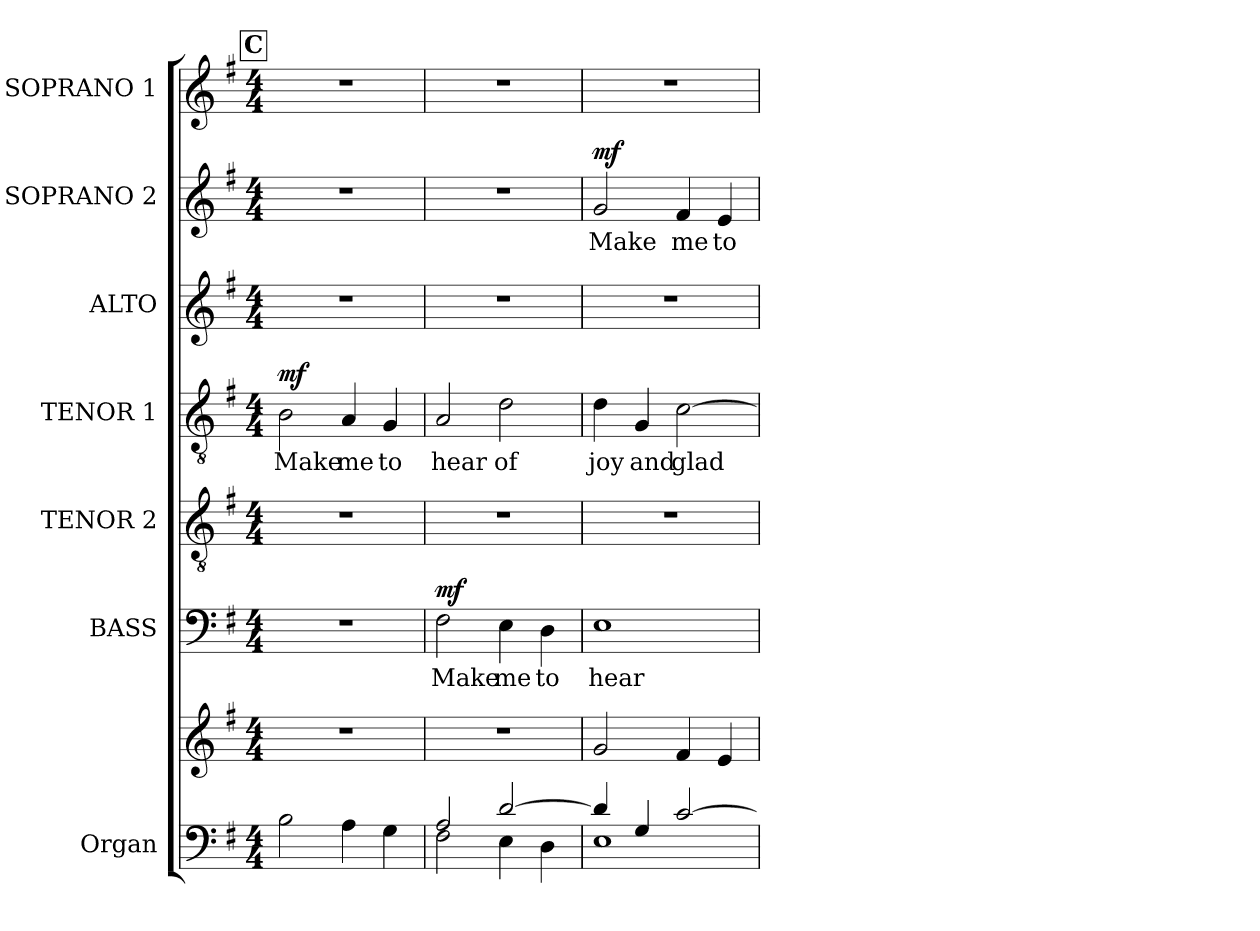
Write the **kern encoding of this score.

**kern	**kern	**kern	**text	**dynam	**kern	**kern	**text	**dynam	**kern	**kern	**text	**dynam	**kern
*part7	*part7	*part6	*part6	*part6	*part5	*part4	*part4	*part4	*part3	*part2	*part2	*part2	*part1
*staff8	*staff7	*staff6	*staff6	*staff6	*staff5	*staff4	*staff4	*staff4	*staff3	*staff2	*staff2	*staff2	*staff1
*I"Organ	*	*I"BASS	*	*	*I"TENOR 2	*I"TENOR 1	*	*	*I"ALTO	*I"SOPRANO 2	*	*	*I"SOPRANO 1
*I'Org.	*	*I'B.	*	*	*I'T2.	*I'T1.	*	*	*I'A.	*I'S2.	*	*	*I'S1.
!!LO:PB:g=z
*clefF4	*clefG2	*clefF4	*	*	*clefGv2	*clefGv2	*	*	*clefG2	*clefG2	*	*	*clefG2
*	*	*	*	*	*ITrd7c12	*ITrd7c12	*	*	*	*	*	*	*
*k[f#]	*k[f#]	*k[f#]	*	*	*k[f#]	*k[f#]	*	*	*k[f#]	*k[f#]	*	*	*k[f#]
*G:	*G:	*G:	*	*	*G:	*G:	*	*	*G:	*G:	*	*	*G:
*M4/4	*M4/4	*M4/4	*	*	*M4/4	*M4/4	*	*	*M4/4	*M4/4	*	*	*M4/4
!!LO:REH:place=s1:B:color=#000000:enc=box:fs=14.284:t=C
=40	=40	=40	=40	=40	=40	=40	=40	=40	=40	=40	=40	=40	=40
!	!	!	!	!	!	!	!LO:LY:b:color=#000000	!	!	!	!	!	!
2Bi\	1r	1r	.	.	1r	2BBi\	Make	mf	1r	1r	.	.	1r
!	!	!	!	!	!	!	!LO:LY:b:color=#000000	!	!	!	!	!	!
4Ai\	.	.	.	.	.	4AAi/	me	.	.	.	.	.	.
!	!	!	!	!	!	!	!LO:LY:b:color=#000000	!	!	!	!	!	!
4Gi\	.	.	.	.	.	4GGi/	to	.	.	.	.	.	.
=41	=41	=41	=41	=41	=41	=41	=41	=41	=41	=41	=41	=41	=41
*^	*	*	*	*	*	*	*	*	*	*	*	*	*
!	!	!	!	!LO:LY:b:color=#000000	!	!	!	!	!	!	!	!	!	!
!	!	!	!	!	!	!	!	!LO:LY:b:color=#000000	!	!	!	!	!	!
2Ai/	2F#i\	1r	2F#i\	Make	mf	1r	2AAi/	hear	.	1r	1r	.	.	1r
!	!	!	!	!LO:LY:b:color=#000000	!	!	!	!	!	!	!	!	!	!
!	!	!	!	!	!	!	!	!LO:LY:b:color=#000000	!	!	!	!	!	!
[2di/	4Ei\	.	4Ei\	me	.	.	2Di\	of	.	.	.	.	.	.
!	!	!	!	!LO:LY:b:color=#000000	!	!	!	!	!	!	!	!	!	!
.	4Di\	.	4Di\	to	.	.	.	.	.	.	.	.	.	.
=42	=42	=42	=42	=42	=42	=42	=42	=42	=42	=42	=42	=42	=42	=42
!	!	!	!	!LO:LY:b:color=#000000	!	!	!	!	!	!	!	!	!	!
!	!	!	!	!	!	!	!	!LO:LY:b:color=#000000	!	!	!	!	!	!
!	!	!	!	!	!	!	!	!	!	!	!	!LO:LY:b:color=#000000	!	!
4di/]	1Ei	2gi/	1Ei	hear	.	1r	4Di\	joy	.	1r	2gi/	Make	mf	1r
!	!	!	!	!	!	!	!	!LO:LY:b:color=#000000	!	!	!	!	!	!
4Gi/	.	.	.	.	.	.	4GGi/	and	.	.	.	.	.	.
!	!	!	!	!	!	!	!	!LO:LY:b:color=#000000	!	!	!	!	!	!
!	!	!	!	!	!	!	!	!	!	!	!	!LO:LY:b:color=#000000	!	!
[2ci/	.	4f#i/	.	.	.	.	[2Ci\	glad-	.	.	4f#i/	me	.	.
!	!	!	!	!	!	!	!	!	!	!	!	!LO:LY:b:color=#000000	!	!
.	.	4ei/	.	.	.	.	.	.	.	.	4ei/	to	.	.
*v	*v	*	*	*	*	*	*	*	*	*	*	*	*	*
=	=	=	=	=	=	=	=	=	=	=	=	=	=
*-	*-	*-	*-	*-	*-	*-	*-	*-	*-	*-	*-	*-	*-
